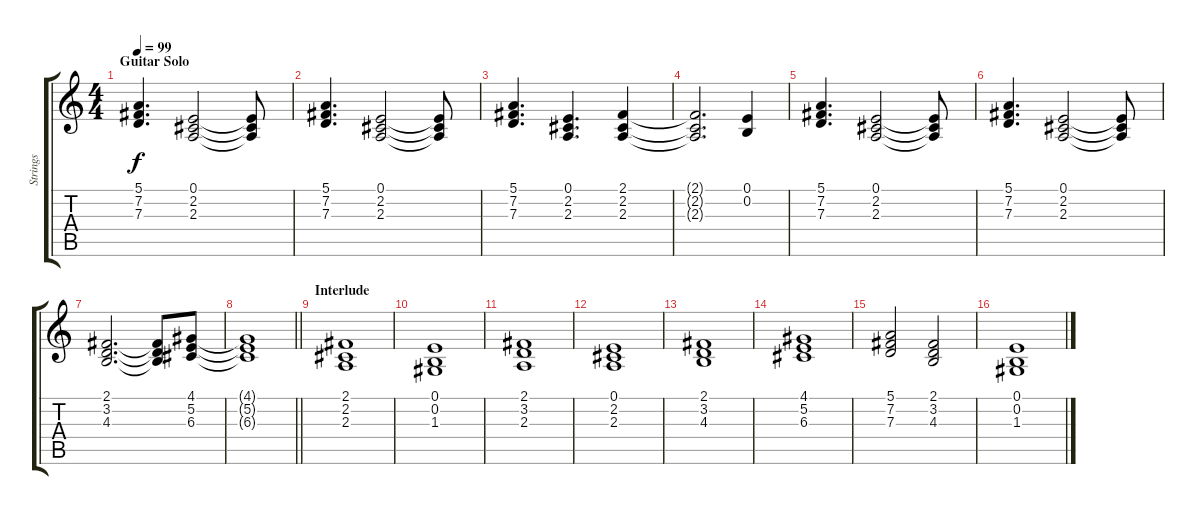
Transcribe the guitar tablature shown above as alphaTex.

\track ("Strings" "Strings") {instrument stringensemble1}
\staff {score tabs}
\tuning (E4 B3 G3 D3 A2 E2) {hide}
\ts (4 4)
\section ("" "Guitar Solo")
\tempo 99
\clef g2
\ks c
(5.1 7.2 7.3).4{d dy f volume 7} (0.1 2.2 2.3).2 (0.1{t} 2.2{t} 2.3{t}).8 |
(5.1 7.2 7.3).4{d} (0.1 2.2 2.3).2 (0.1{t} 2.2{t} 2.3{t}).8 |
(5.1 7.2 7.3).4{d} (0.1 2.2 2.3).4{d} (2.1 2.2 2.3).4 |
(2.1{t} 2.2{t} 2.3{t}).2{d} (0.1 0.2).4 |
(5.1 7.2 7.3).4{d} (0.1 2.2 2.3).2 (0.1{t} 2.2{t} 2.3{t}).8 |
(5.1 7.2 7.3).4{d} (0.1 2.2 2.3).2 (0.1{t} 2.2{t} 2.3{t}).8 |
(2.1 3.2 4.3).2{d} (2.1{t} 3.2{t} 4.3{t}).8 (4.1 5.2 6.3).8 |
\barLineRight lightlight
(4.1{t} 5.2{t} 6.3{t}).1{volume 12} |
\section ("" "Interlude")
(2.1 2.2 2.3).1{volume 7 balance 13} |
(0.1 0.2 1.3).1 |
(2.1 3.2 2.3).1 |
(0.1 2.2 2.3).1 |
(2.1 3.2 4.3).1 |
(4.1 5.2 6.3).1 |
(5.1 7.2 7.3).2 (2.1 3.2 4.3).2 |
(0.1 0.2 1.3).1
